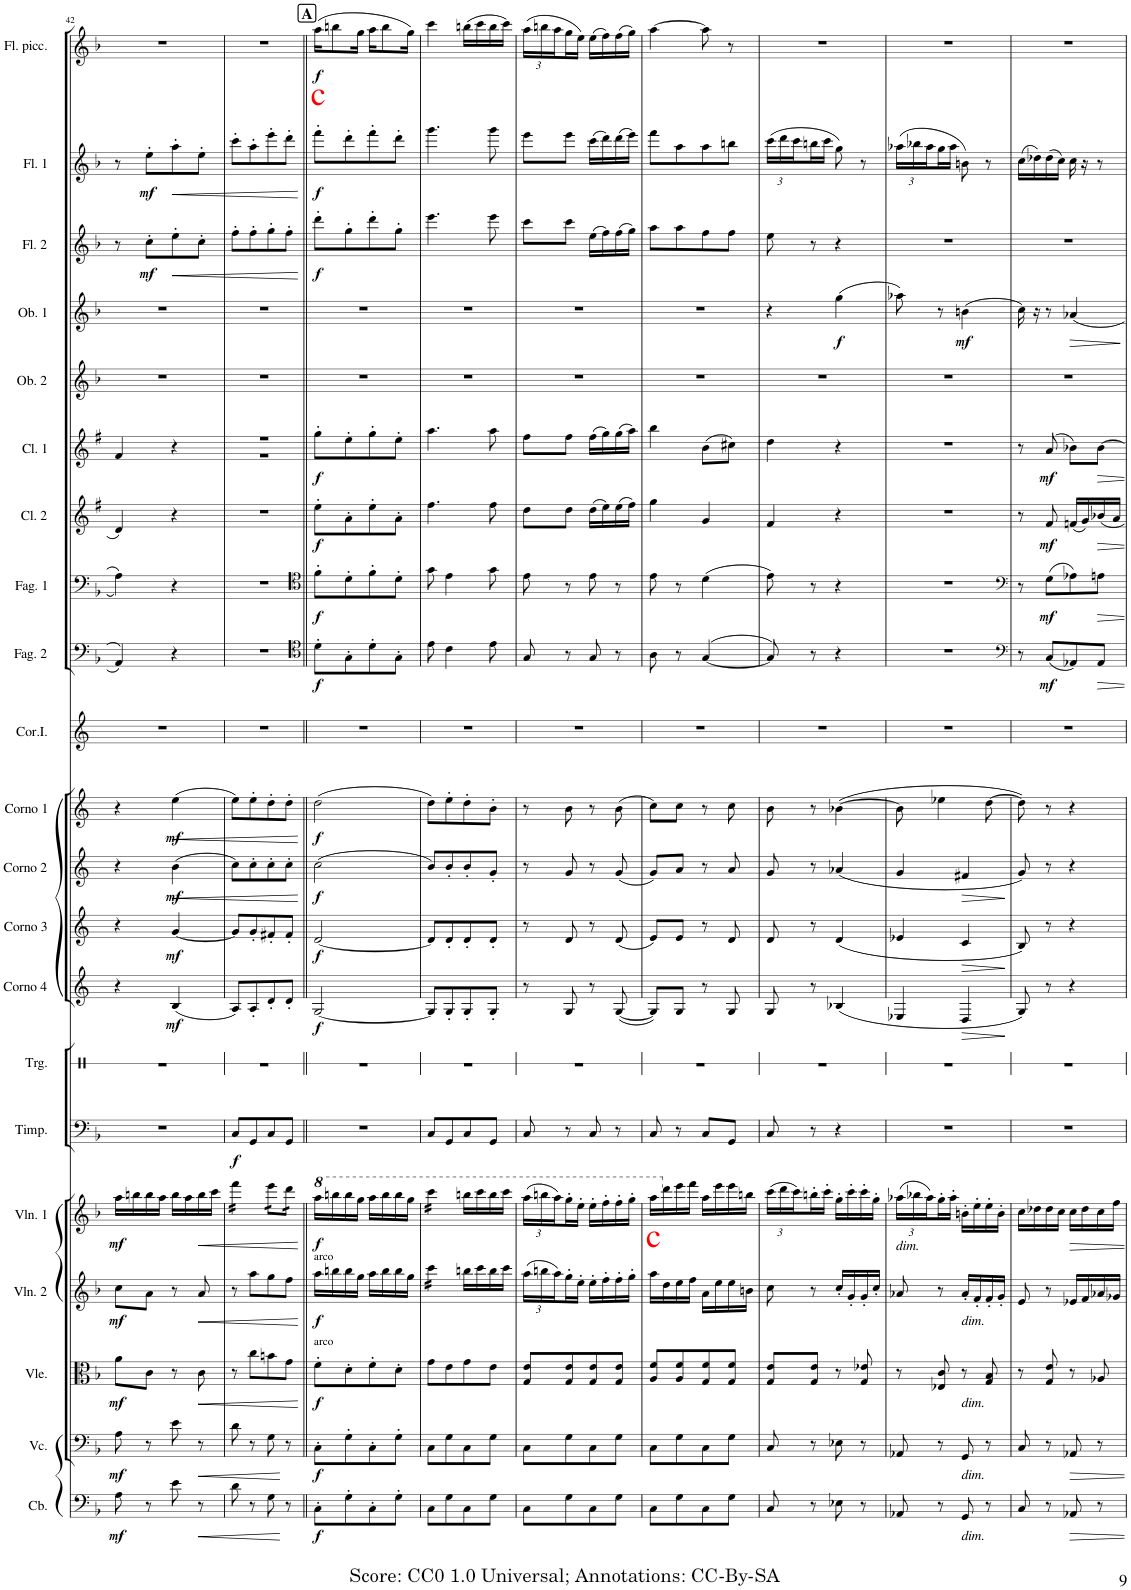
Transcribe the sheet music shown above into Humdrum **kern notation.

**kern	**dynam	**kern	**dynam	**kern	**dynam	**kern	**dynam	**kern	**text	**dynam	**kern	**dynam	**kern	**kern	**dynam	**kern	**dynam	**kern	**dynam	**kern	**dynam	**kern	**kern	**dynam	**kern	**dynam	**kern	**dynam	**kern	**dynam	**kern	**kern	**dynam	**kern	**dynam	**kern	**dynam	**kern	**text	**dynam
*part21	*part21	*part20	*part20	*part19	*part19	*part18	*part18	*part17	*part17	*part17	*part16	*part16	*part15	*part14	*part14	*part13	*part13	*part12	*part12	*part11	*part11	*part10	*part9	*part9	*part8	*part8	*part7	*part7	*part6	*part6	*part5	*part4	*part4	*part3	*part3	*part2	*part2	*part1	*part1	*part1
*staff21	*staff21	*staff20	*staff20	*staff19	*staff19	*staff18	*staff18	*staff17	*staff17	*staff17	*staff16	*staff16	*staff15	*staff14	*staff14	*staff13	*staff13	*staff12	*staff12	*staff11	*staff11	*staff10	*staff9	*staff9	*staff8	*staff8	*staff7	*staff7	*staff6	*staff6	*staff5	*staff4	*staff4	*staff3	*staff3	*staff2	*staff2	*staff1	*staff1	*staff1
*I"Contrabassi	*	*I"Violoncelli	*	*I"Viole	*	*I"Violini 2	*	*I"Violini  1	*	*	*I"Timpani	*	*I"Triangolo	*I"Corno in F 4	*	*I"Corno in F 3	*	*I"Corno in F 2	*	*I"Corno in F 1	*	*I"Corno Inglese	*I"Fagotto 2	*	*I"Fagotto 1	*	*I"Bb Clarinetto 2	*	*I"Bb Clarinetto 1	*	*I"Oboe 2	*I"Oboe 1	*	*I"Flauto 2	*	*I"Flauto 1	*	*I"Flauto Piccolo	*	*
*I'Cb.	*	*I'Vc.	*	*I'Vle.	*	*I'Vln. 2	*	*I'Vln. 1	*	*	*I'Timp.	*	*I'Trg.	*I'Corno 4	*	*I'Corno 3	*	*I'Corno 2	*	*I'Corno 1	*	*I'Cor.I.	*I'Fag. 2	*	*I'Fag. 1	*	*I'Cl. 2	*	*I'Cl. 1	*	*I'Ob. 2	*I'Ob. 1	*	*I'Fl. 2	*	*I'Fl. 1	*	*I'Fl. picc.	*	*
!!LO:PB:g=z
*clefF4	*	*clefF4	*	*clefC3	*	*clefG2	*	*clefG2	*	*	*clefF4	*	*clefX	*clefG2	*	*clefG2	*	*clefG2	*	*clefG2	*	*clefG2	*clefF4	*	*clefF4	*	*clefG2	*	*clefG2	*	*clefG2	*clefG2	*	*clefG2	*	*clefG2	*	*clefG2	*	*
*Trd7c12	*	*	*	*	*	*	*	*	*	*	*	*	*	*Trd4c7	*	*Trd4c7	*	*Trd4c7	*	*Trd4c7	*	*Trd4c7	*	*	*	*	*Trd1c2	*	*Trd1c2	*	*	*	*	*	*	*	*	*Trd-7c-12	*	*
*k[b-]	*	*k[b-]	*	*k[b-]	*	*k[b-]	*	*k[b-]	*	*	*k[b-]	*	*k[]	*k[]	*	*k[]	*	*k[]	*	*k[]	*	*k[]	*k[b-]	*	*k[b-]	*	*k[f#]	*	*k[f#]	*	*k[b-]	*k[b-]	*	*k[b-]	*	*k[b-]	*	*k[b-]	*	*
*M2/4	*	*M2/4	*	*M2/4	*	*M2/4	*	*M2/4	*	*	*M2/4	*	*M2/4	*M2/4	*	*M2/4	*	*M2/4	*	*M2/4	*	*M2/4	*M2/4	*	*M2/4	*	*M2/4	*	*M2/4	*	*M2/4	*M2/4	*	*M2/4	*	*M2/4	*	*M2/4	*	*
=42	=42	=42	=42	=42	=42	=42	=42	=42	=42	=42	=42	=42	=42	=42	=42	=42	=42	=42	=42	=42	=42	=42	=42	=42	=42	=42	=42	=42	=42	=42	=42	=42	=42	=42	=42	=42	=42	=42	=42	=42
!	!LO:DY:b	!	!LO:DY:b	!	!LO:DY:b	!	!LO:DY:b	!	!	!LO:DY:b	!	!	!	!	!	!	!	!	!	!	!	!	!	!	!	!	!	!	!	!	!	!	!	!	!	!	!	!	!	!
8A\	mf	8A\	mf	8a\L	mf	8cc\L	mf	16aa'\LL	.	mf	2r	.	2r	4r	.	4r	.	4r	.	4r	.	2r	4AA/	.	4A\	.	4d/	.	4f#/	.	2r	2r	.	8r	.	8r	.	2r	.	.
.	.	.	.	.	.	.	.	16bbn'\	.	.	.	.	.	.	.	.	.	.	.	.	.	.	.	.	.	.	.	.	.	.	.	.	.	.	.	.	.	.	.	.
!	!	!	!	!	!	!	!	!	!	!	!	!	!	!	!	!	!	!	!	!	!	!	!	!	!	!	!	!	!	!	!	!	!	!	!LO:DY:b	!	!LO:DY:b	!	!	!
8r	.	8r	.	8c\J	.	8a\J	.	16bb'\	.	.	.	.	.	.	.	.	.	.	.	.	.	.	.	.	.	.	.	.	.	.	.	.	.	8cc'\L	mf	8ee'\L	mf	.	.	.
.	.	.	.	.	.	.	.	16aa'\JJ	.	.	.	.	.	.	.	.	.	.	.	.	.	.	.	.	.	.	.	.	.	.	.	.	.	.	.	.	.	.	.	.
!	!	!	!	!	!	!	!	!	!	!	!	!	!	!	!LO:DY:b	!	!LO:DY:b	!	!LO:HP:b	!	!LO:HP:b	!	!	!	!	!	!	!	!	!	!	!	!	!	!LO:HP:b	!	!LO:HP:b	!	!	!
!	!	!	!	!	!	!	!	!	!	!	!	!	!	!	!	!	!	!	!LO:DY:n=1:b	!	!LO:DY:n=1:b	!	!	!	!	!	!	!	!	!	!	!	!	!	!	!	!	!	!	!
8e\	.	8e\	.	8r	.	8r	.	16bb'\LL	.	.	.	.	.	(<4B/	mf	[4g/	mf	(4b\	< mf	(4ee\	< mf	.	4r	.	4r	.	4r	.	4r	.	.	.	.	8ee'\	<	8aa'\	<	.	.	.
.	.	.	.	.	.	.	.	16aa'\	.	.	.	.	.	.	.	.	.	.	.	.	.	.	.	.	.	.	.	.	.	.	.	.	.	.	.	.	.	.	.	.
!	!LO:HP:b	!	!LO:HP:b	!	!LO:HP:b	!	!LO:HP:b	!	!	!LO:HP:b	!	!	!	!	!	!	!	!	!	!	!	!	!	!	!	!	!	!	!	!	!	!	!	!	!	!	!	!	!	!
8r	<	8r	<	8c\	<	8a/	<	16bb'\	.	<	.	.	.	.	.	.	.	.	.	.	.	.	.	.	.	.	.	.	.	.	.	.	.	8cc'\J	.	8ee'\J	.	.	.	.
.	.	.	.	.	.	.	.	16ccc'\JJ	.	.	.	.	.	.	.	.	.	.	.	.	.	.	.	.	.	.	.	.	.	.	.	.	.	.	.	.	.	.	.	.
=43	=43	=43	=43	=43	=43	=43	=43	=43	=43	=43	=43	=43	=43	=43	=43	=43	=43	=43	=43	=43	=43	=43	=43	=43	=43	=43	=43	=43	=43	=43	=43	=43	=43	=43	=43	=43	=43	=43	=43	=43
*	*	*	*	*	*	*	*	*	*	*	*	*	*	*	*	*	*	*	*	*	*	*	*	*	*	*	*	*	*^	*	*	*	*	*	*	*	*	*	*	*
!	!	!	!	!	!	!	!	!	!	!	!	!LO:DY:b	!	!	!	!	!	!	!	!	!	!	!	!	!	!	!	!	!	!	!	!	!	!	!	!	!	!	!	!	!
*	*	*	*	*	*	*	*	*tremolo	*	*	*	*	*	*	*	*	*	*	*	*	*	*	*	*	*	*	*	*	*	*	*	*	*	*	*	*	*	*	*	*	*
8d\	.	8d\	.	8r	.	8r	.	16fff\LL	.	.	8C/L	f	2r	8A/L)	.	8g/L]	.	8cc\L)	.	8ee\L)	.	2r	2r	.	2r	.	2r	.	2r	2r	.	2r	2r	.	8ff'\L	.	8ccc'\L	.	2r	.	.
.	.	.	.	.	.	.	.	16fff\	.	.	.	.	.	.	.	.	.	.	.	.	.	.	.	.	.	.	.	.	.	.	.	.	.	.	.	.	.	.	.	.	.
8r	.	8r	.	8cc\L	.	8aa\L	.	16fff\	.	.	8GG/	.	.	8A'/	.	8g'/	.	8cc'\	.	8ee'\	.	.	.	.	.	.	.	.	.	.	.	.	.	.	8ff'\	.	8aa'\	.	.	.	.
.	.	.	.	.	.	.	.	16fff\JJ	.	.	.	.	.	.	.	.	.	.	.	.	.	.	.	.	.	.	.	.	.	.	.	.	.	.	.	.	.	.	.	.	.
8G\	.	8G\	.	8bn\	.	8gg\	.	16eee\LL	.	.	8C/	.	.	8d'/	.	8f#X'/	.	8cc'\	.	8dd'\	.	.	.	.	.	.	.	.	.	.	.	.	.	.	8gg'\	.	8eee'\	.	.	.	.
.	.	.	.	.	.	.	.	16eee\	.	.	.	.	.	.	.	.	.	.	.	.	.	.	.	.	.	.	.	.	.	.	.	.	.	.	.	.	.	.	.	.	.
8r	[	8r	[	8g\J	.	8ff\J	.	16ddd\	.	.	8GG/J	.	.	8d'/J	.	8f#'/J	.	8cc'\J	.	8dd'\J	.	.	.	.	.	.	.	.	.	.	.	.	.	.	8ff'\J	.	8ddd'\J	.	.	.	.
.	.	.	.	.	.	.	.	16ddd\JJ	.	.	.	.	.	.	.	.	.	.	.	.	.	.	.	.	.	.	.	.	.	.	.	.	.	.	.	.	.	.	.	.	.
*	*	*	*	*	*	*	*	*Xtremolo	*	*	*	*	*	*	*	*	*	*	*	*	*	*	*	*	*	*	*	*	*	*	*	*	*	*	*	*	*	*	*	*	*
*	*	*	*	*	*	*	*	*	*	*	*	*	*	*	*	*	*	*	*	*	*	*	*	*	*	*	*	*	*v	*v	*	*	*	*	*	*	*	*	*	*	*
.	.	.	.	.	[	.	[	.	.	[	.	.	.	.	.	.	.	.	[	.	[	.	.	.	.	.	.	.	.	.	.	.	.	.	[	.	[	.	.	.
!!LO:REH:place=s1:a:B:cj:fs=14:t=A
=44||	=44||	=44||	=44||	=44||	=44||	=44||	=44||	=44||	=44||	=44||	=44||	=44||	=44||	=44||	=44||	=44||	=44||	=44||	=44||	=44||	=44||	=44||	=44||	=44||	=44||	=44||	=44||	=44||	=44||	=44||	=44||	=44||	=44||	=44||	=44||	=44||	=44||	=44||	=44||	=44||
*	*	*	*	*	*	*	*	*	*	*	*	*	*	*	*	*	*	*	*	*	*	*	*clefC4	*	*clefC4	*	*	*	*	*	*	*	*	*	*	*	*	*	*	*
*	*	*	*	*	*	*	*	*8va	*	*	*	*	*	*	*	*	*	*	*	*	*	*	*	*	*	*	*	*	*	*	*	*	*	*	*	*	*	*	*	*
!	!	!	!	!	!	!LO:TX:a:t=arco	!	!	!	!	!	!	!	!	!	!	!	!	!	!	!	!	!	!	!	!	!	!	!	!	!	!	!	!	!	!	!	!	!	!
!	!	!	!	!LO:TX:a:t=arco	!	!	!	!	!	!	!	!	!	!	!	!	!	!	!	!	!	!	!	!	!	!	!	!	!	!	!	!	!	!	!	!	!	!	!	!
!	!LO:DY:b	!	!LO:DY:b	!	!LO:DY:b	!	!LO:DY:b	!	!	!LO:DY:b	!	!	!	!	!LO:DY:b	!	!LO:DY:b	!	!LO:DY:b	!	!LO:DY:b	!	!	!LO:DY:b	!	!LO:DY:b	!	!LO:DY:b	!	!LO:DY:b	!	!	!	!	!LO:DY:b	!	!LO:DY:b	!	!LO:LY:b:color=#FF0000	!LO:DY:b
8C'\L	f	8C'\L	f	8f'\L	f	16aa\LL	f	16aaa\LL	.	f	2r	.	2r	[2G/	f	[2d/	f	(2cc\	f	(2dd\	f	2r	8d'\L	f	8f'\L	f	8ee'\L	f	8gg'\L	f	2r	2r	.	8ddd'\L	f	8fff'\L	f	(16aa\KL	c	f
.	.	.	.	.	.	16bbn\	.	16bbbn\	.	.	.	.	.	.	.	.	.	.	.	.	.	.	.	.	.	.	.	.	.	.	.	.	.	.	.	.	.	8bbn\	.	.
8G'\	.	8G'\	.	8d'\	.	16bb\	.	16bbb\	.	.	.	.	.	.	.	.	.	.	.	.	.	.	8G'\	.	8d'\	.	8a'\	.	8ee'\	.	.	.	.	8gg'\	.	8ddd'\	.	.	.	.
.	.	.	.	.	.	16gg\JJ	.	16ggg\JJ	.	.	.	.	.	.	.	.	.	.	.	.	.	.	.	.	.	.	.	.	.	.	.	.	.	.	.	.	.	16gg\Jk	.	.
8C'\	.	8C'\	.	8f'\	.	16aa\LL	.	16aaa\LL	.	.	.	.	.	.	.	.	.	.	.	.	.	.	8d'\	.	8f'\	.	8ee'\	.	8gg'\	.	.	.	.	8ddd'\	.	8fff'\	.	16aa\KL	.	.
.	.	.	.	.	.	16bb\	.	16bbb\	.	.	.	.	.	.	.	.	.	.	.	.	.	.	.	.	.	.	.	.	.	.	.	.	.	.	.	.	.	8bb\	.	.
8G'\J	.	8G'\J	.	8d'\J	.	16bb\	.	16bbb\	.	.	.	.	.	.	.	.	.	.	.	.	.	.	8G'\J	.	8d'\J	.	8a'\J	.	8ee'\J	.	.	.	.	8gg'\J	.	8ddd'\J	.	.	.	.
.	.	.	.	.	.	16gg\JJ	.	16ggg\JJ	.	.	.	.	.	.	.	.	.	.	.	.	.	.	.	.	.	.	.	.	.	.	.	.	.	.	.	.	.	16gg\Jk)	.	.
=45	=45	=45	=45	=45	=45	=45	=45	=45	=45	=45	=45	=45	=45	=45	=45	=45	=45	=45	=45	=45	=45	=45	=45	=45	=45	=45	=45	=45	=45	=45	=45	=45	=45	=45	=45	=45	=45	=45	=45	=45
*	*	*	*	*	*	*tremolo	*	*	*	*	*	*	*	*	*	*	*	*	*	*	*	*	*	*	*	*	*	*	*	*	*	*	*	*	*	*	*	*	*	*
*	*	*	*	*	*	*	*	*tremolo	*	*	*	*	*	*	*	*	*	*	*	*	*	*	*	*	*	*	*	*	*	*	*	*	*	*	*	*	*	*	*	*
8C\L	.	8C\L	.	8g\L	.	16ccc\LL	.	16cccc\LL	.	.	8C/L	.	2r	8G/L]	.	8d/L]	.	8b/L)	.	8dd\L)	.	2r	8e\	.	8g\	.	4.ff#\	.	4.aa\	.	2r	2r	.	4.eee\	.	4.ggg\	.	4ccc\	.	.
.	.	.	.	.	.	16ccc\	.	16cccc\	.	.	.	.	.	.	.	.	.	.	.	.	.	.	.	.	.	.	.	.	.	.	.	.	.	.	.	.	.	.	.	.
8G\	.	8G\	.	8e\	.	16ccc\	.	16cccc\	.	.	8GG/	.	.	8G'/	.	8d'/	.	8b'/	.	8ee'\	.	.	4c\	.	4e\	.	.	.	.	.	.	.	.	.	.	.	.	.	.	.
.	.	.	.	.	.	16ccc\JJ	.	16cccc\JJ	.	.	.	.	.	.	.	.	.	.	.	.	.	.	.	.	.	.	.	.	.	.	.	.	.	.	.	.	.	.	.	.
*	*	*	*	*	*	*	*	*Xtremolo	*	*	*	*	*	*	*	*	*	*	*	*	*	*	*	*	*	*	*	*	*	*	*	*	*	*	*	*	*	*	*	*
*	*	*	*	*	*	*Xtremolo	*	*	*	*	*	*	*	*	*	*	*	*	*	*	*	*	*	*	*	*	*	*	*	*	*	*	*	*	*	*	*	*	*	*
8C\	.	8C\	.	8g\	.	16bbn\LL	.	16bbbn\LL	.	.	8C/	.	.	8G'/	.	8d'/	.	8b'/	.	8dd'\	.	.	.	.	.	.	.	.	.	.	.	.	.	.	.	.	.	(16bbn\LL	.	.
.	.	.	.	.	.	16ccc\	.	16cccc\	.	.	.	.	.	.	.	.	.	.	.	.	.	.	.	.	.	.	.	.	.	.	.	.	.	.	.	.	.	16ccc\	.	.
8G\J	.	8G\J	.	8e\J	.	16bb\	.	16bbb\	.	.	8GG/J	.	.	8G'/J	.	8d'/J	.	8g'/J	.	8b'\J	.	.	8e\	.	8g\	.	8ff#\	.	8aa\	.	.	.	.	8eee\	.	8ggg\	.	16bb\	.	.
.	.	.	.	.	.	16ccc\JJ	.	16cccc\JJ	.	.	.	.	.	.	.	.	.	.	.	.	.	.	.	.	.	.	.	.	.	.	.	.	.	.	.	.	.	16ccc\JJ)	.	.
=46	=46	=46	=46	=46	=46	=46	=46	=46	=46	=46	=46	=46	=46	=46	=46	=46	=46	=46	=46	=46	=46	=46	=46	=46	=46	=46	=46	=46	=46	=46	=46	=46	=46	=46	=46	=46	=46	=46	=46	=46
*	*	*	*	*	*	*Xbrackettup	*	*Xbrackettup	*	*	*	*	*	*	*	*	*	*	*	*	*	*	*	*	*	*	*	*	*	*	*	*	*	*	*	*	*	*Xbrackettup	*	*
8C\L	.	8C\L	.	8G/ 8e/L	.	(24aa\LL	.	(24aaa\LL	.	.	8C/	.	2r	8r	.	8r	.	8r	.	8r	.	2r	8G/	.	8e\	.	8dd\L	.	8ff#\L	.	2r	2r	.	8ccc\L	.	8eee\L	.	(24aa\LL	.	.
.	.	.	.	.	.	24bbn\	.	24bbbn\	.	.	.	.	.	.	.	.	.	.	.	.	.	.	.	.	.	.	.	.	.	.	.	.	.	.	.	.	.	24bbn\	.	.
.	.	.	.	.	.	24aa\)	.	24aaa\)	.	.	.	.	.	.	.	.	.	.	.	.	.	.	.	.	.	.	.	.	.	.	.	.	.	.	.	.	.	24aa\	.	.
8G\	.	8G\	.	8G/ 8e/	.	16gg'\	.	16ggg'\	.	.	8r	.	.	8G/	.	8d/	.	8g/	.	8b\	.	.	8r	.	8r	.	8dd\J	.	8ff#\J	.	.	.	.	8ccc\J	.	8eee\J	.	16gg\	.	.
.	.	.	.	.	.	16ee'\JJ	.	16eee'\JJ	.	.	.	.	.	.	.	.	.	.	.	.	.	.	.	.	.	.	.	.	.	.	.	.	.	.	.	.	.	16ee\JJ)	.	.
8C\	.	8C\	.	8G/ 8e/	.	16ee'\LL	.	16eee'\LL	.	.	8C/	.	.	8r	.	8r	.	8r	.	8r	.	.	8G/	.	8e\	.	(16dd\LL	.	(16ff#\LL	.	.	.	.	(16ee\LL	.	(16ccc\LL	.	(16ee\LL	.	.
.	.	.	.	.	.	16ff'\	.	16fff'\	.	.	.	.	.	.	.	.	.	.	.	.	.	.	.	.	.	.	16ee\)	.	16gg\)	.	.	.	.	16ff\)	.	16ddd\)	.	16ff\)	.	.
8G\J	.	8G\J	.	8G/ 8e/J	.	16ff'\	.	16fff'\	.	.	8r	.	.	([8G/	.	(8d/	.	(8g/	.	(8b\	.	.	8r	.	8r	.	(16ee\	.	(16gg\	.	.	.	.	(16ff\	.	(16ddd\	.	(16ff\	.	.
.	.	.	.	.	.	16gg'\JJ	.	16ggg'\JJ	.	.	.	.	.	.	.	.	.	.	.	.	.	.	.	.	.	.	16ff#\JJ)	.	16aa\JJ)	.	.	.	.	16gg\JJ)	.	16eee\JJ)	.	16gg\JJ)	.	.
=47	=47	=47	=47	=47	=47	=47	=47	=47	=47	=47	=47	=47	=47	=47	=47	=47	=47	=47	=47	=47	=47	=47	=47	=47	=47	=47	=47	=47	=47	=47	=47	=47	=47	=47	=47	=47	=47	=47	=47	=47
!	!	!	!	!	!	!	!	!	!LO:LY:b:color=#FF0000	!	!	!	!	!	!	!	!	!	!	!	!	!	!	!	!	!	!	!	!	!	!	!	!	!	!	!	!	!	!	!
8C\L	.	8C\L	.	8A/ 8f/L	.	16aa\LL	.	16aaa\LL	c	.	8C/	.	2r	8G/L])	.	8e/L)	.	8g/L)	.	8cc\L)	.	2r	8A\	.	8e\	.	4gg\	.	4bb\	.	2r	2r	.	8aa\L	.	8fff\L	.	[4aa\	.	.
*	*	*	*	*	*	*	*	*X8va	*	*	*	*	*	*	*	*	*	*	*	*	*	*	*	*	*	*	*	*	*	*	*	*	*	*	*	*	*	*	*	*
.	.	.	.	.	.	16dd\	.	16ddd\	.	.	.	.	.	.	.	.	.	.	.	.	.	.	.	.	.	.	.	.	.	.	.	.	.	.	.	.	.	.	.	.
8G\	.	8G\	.	8A/ 8f/	.	16ee\	.	16eee\	.	.	8r	.	.	8G/J	.	8e/J	.	8a/J	.	8cc\J	.	.	8r	.	8r	.	.	.	.	.	.	.	.	8aa\	.	8aa\	.	.	.	.
.	.	.	.	.	.	16ff\JJ	.	16fff\JJ	.	.	.	.	.	.	.	.	.	.	.	.	.	.	.	.	.	.	.	.	.	.	.	.	.	.	.	.	.	.	.	.
8C\	.	8C\	.	8G/ 8f/	.	16a\LL	.	16aa\LL	.	.	8C/L	.	.	8r	.	8r	.	8r	.	8r	.	.	(>[4G/	.	(>4d\	.	4g/	.	(8b\L	.	.	.	.	8ff\	.	8aa\	.	8aa\]	.	.
.	.	.	.	.	.	16ee\	.	16eee\	.	.	.	.	.	.	.	.	.	.	.	.	.	.	.	.	.	.	.	.	.	.	.	.	.	.	.	.	.	.	.	.
8G\J	.	8G\J	.	8G/ 8f/J	.	16ee\	.	16eee\	.	.	8GG/J	.	.	8G/	.	8d/	.	8a/	.	8cc\	.	.	.	.	.	.	.	.	8cc#X\J)	.	.	.	.	8ff\J	.	8bbn\J	.	8r	.	.
.	.	.	.	.	.	16bn\JJ	.	16bbn\JJ	.	.	.	.	.	.	.	.	.	.	.	.	.	.	.	.	.	.	.	.	.	.	.	.	.	.	.	.	.	.	.	.
=48	=48	=48	=48	=48	=48	=48	=48	=48	=48	=48	=48	=48	=48	=48	=48	=48	=48	=48	=48	=48	=48	=48	=48	=48	=48	=48	=48	=48	=48	=48	=48	=48	=48	=48	=48	=48	=48	=48	=48	=48
*	*	*	*	*	*	*	*	*	*	*	*	*	*	*	*	*	*	*	*	*	*	*	*	*	*	*	*	*	*	*	*	*	*	*	*	*Xbrackettup	*	*	*	*
8C/	.	8C/	.	8G/ 8e/L	.	8cc\	.	(24ccc\LL	.	.	8C/	.	2r	8G/	.	8d/	.	8g/	.	8b\	.	2r	8G/])	.	8e\)	.	4f#/	.	4dd\	.	2r	4r	.	8ee\	.	(24ccc\LL	.	2r	.	.
.	.	.	.	.	.	.	.	24ddd\	.	.	.	.	.	.	.	.	.	.	.	.	.	.	.	.	.	.	.	.	.	.	.	.	.	.	.	24ddd\	.	.	.	.
.	.	.	.	.	.	.	.	24ccc\)	.	.	.	.	.	.	.	.	.	.	.	.	.	.	.	.	.	.	.	.	.	.	.	.	.	.	.	24ccc\	.	.	.	.
8r	.	8r	.	8G/ 8e/J	.	8r	.	16bbn'\	.	.	8r	.	.	8r	.	8r	.	8r	.	8r	.	.	8r	.	8r	.	.	.	.	.	.	.	.	8r	.	16bbn\	.	.	.	.
.	.	.	.	.	.	.	.	16ccc'\JJ	.	.	.	.	.	.	.	.	.	.	.	.	.	.	.	.	.	.	.	.	.	.	.	.	.	.	.	16ccc\JJ	.	.	.	.
!	!	!	!	!	!	!	!	!	!	!	!	!	!	!	!	!	!	!	!	!	!	!	!	!	!	!	!	!	!	!	!	!	!LO:DY:b	!	!	!	!	!	!	!
8E-X\	.	8E-X\	.	8r	.	16cc'/LL	.	16gg'\LL	.	.	4r	.	.	(4B-X/	.	(4d/	.	(<4a-X/	.	([4b-X\	.	.	4r	.	4r	.	4r	.	4r	.	.	(4gg\	f	4r	.	8gg\)	.	.	.	.
.	.	.	.	.	.	16g'/	.	16ccc'\	.	.	.	.	.	.	.	.	.	.	.	.	.	.	.	.	.	.	.	.	.	.	.	.	.	.	.	.	.	.	.	.
8r	.	8r	.	8G/ 8e-X/	.	16g'/	.	16ccc'\	.	.	.	.	.	.	.	.	.	.	.	.	.	.	.	.	.	.	.	.	.	.	.	.	.	.	.	8r	.	.	.	.
.	.	.	.	.	.	16cc'/JJ	.	16gg'\JJ	.	.	.	.	.	.	.	.	.	.	.	.	.	.	.	.	.	.	.	.	.	.	.	.	.	.	.	.	.	.	.	.
=49	=49	=49	=49	=49	=49	=49	=49	=49	=49	=49	=49	=49	=49	=49	=49	=49	=49	=49	=49	=49	=49	=49	=49	=49	=49	=49	=49	=49	=49	=49	=49	=49	=49	=49	=49	=49	=49	=49	=49	=49
!	!	!	!	!	!	!	!	!LO:TX:b:i:t=dim.	!	!	!	!	!	!	!	!	!	!	!	!	!	!	!	!	!	!	!	!	!	!	!	!	!	!	!	!	!	!	!	!
8AA-X/	.	8AA-X/	.	8r	.	8a-X/	.	(24aa-X\LL	.	.	2r	.	2r	4E-X/	.	4e-X/	.	4g/	.	8b-\]	.	2r	2r	.	2r	.	2r	.	2r	.	2r	8aa-X\)	.	2r	.	(24aa-X\LL	.	2r	.	.
.	.	.	.	.	.	.	.	24bb-X\	.	.	.	.	.	.	.	.	.	.	.	.	.	.	.	.	.	.	.	.	.	.	.	.	.	.	.	24bb-X\	.	.	.	.
.	.	.	.	.	.	.	.	24aa-\)	.	.	.	.	.	.	.	.	.	.	.	.	.	.	.	.	.	.	.	.	.	.	.	.	.	.	.	24aa-\	.	.	.	.
8r	.	8r	.	8E-X/ 8c/	.	8r	.	16gg'\	.	.	.	.	.	.	.	.	.	.	.	4ee-X\	.	.	.	.	.	.	.	.	.	.	.	8r	.	.	.	16gg\	.	.	.	.
.	.	.	.	.	.	.	.	16aa-'\JJ	.	.	.	.	.	.	.	.	.	.	.	.	.	.	.	.	.	.	.	.	.	.	.	.	.	.	.	16aa-\JJ	.	.	.	.
!	!	!	!	!	!	!LO:TX:b:i:t=dim.	!	!	!	!	!	!	!	!	!	!	!	!	!	!	!	!	!	!	!	!	!	!	!	!	!	!	!	!	!	!	!	!	!	!
!	!	!	!	!LO:TX:b:i:t=dim.	!	!	!	!	!	!	!	!	!	!	!	!	!	!	!	!	!	!	!	!	!	!	!	!	!	!	!	!	!	!	!	!	!	!	!	!
!	!	!LO:TX:b:i:t=dim.	!	!	!	!	!	!	!	!	!	!	!	!	!	!	!	!	!	!	!	!	!	!	!	!	!	!	!	!	!	!	!	!	!	!	!	!	!	!
!LO:TX:b:i:t=dim.	!	!	!	!	!	!	!	!	!	!	!	!	!	!	!	!	!	!	!	!	!	!	!	!	!	!	!	!	!	!	!	!	!	!	!	!	!	!	!	!
!	!	!	!	!	!	!	!	!	!	!	!	!	!	!	!LO:HP:b	!	!LO:HP:b	!	!LO:HP:b	!	!	!	!	!	!	!	!	!	!	!	!	!	!LO:DY:b	!	!	!	!	!	!	!
8GG/	.	8GG/	.	8r	.	16a-'/LL	.	16bn'\LL	.	.	.	.	.	4D/	>	4c/	>	4f#X/	>	.	.	.	.	.	.	.	.	.	.	.	.	(4bn\	mf	.	.	8bn\)	.	.	.	.
.	.	.	.	.	.	16f'/	.	16ee'\	.	.	.	.	.	.	.	.	.	.	.	.	.	.	.	.	.	.	.	.	.	.	.	.	.	.	.	.	.	.	.	.
8r	.	8r	.	8G/ 8B-/	.	16f'/	.	16ee'\	.	.	.	.	.	.	.	.	.	.	.	[8dd\	.	.	.	.	.	.	.	.	.	.	.	.	.	.	.	8r	.	.	.	.
.	.	.	.	.	.	16g'/JJ	.	16b'\JJ	.	.	.	.	.	.	.	.	.	.	.	.	.	.	.	.	.	.	.	.	.	.	.	.	.	.	.	.	.	.	.	.
.	.	.	.	.	.	.	.	.	.	.	.	.	.	.	]	.	]	.	]	.	.	.	.	.	.	.	.	.	.	.	.	.	.	.	.	.	.	.	.	.
=50	=50	=50	=50	=50	=50	=50	=50	=50	=50	=50	=50	=50	=50	=50	=50	=50	=50	=50	=50	=50	=50	=50	=50	=50	=50	=50	=50	=50	=50	=50	=50	=50	=50	=50	=50	=50	=50	=50	=50	=50
*	*	*	*	*	*	*	*	*	*	*	*	*	*	*	*	*	*	*	*	*	*	*	*clefF4	*	*clefF4	*	*	*	*	*	*	*	*	*	*	*	*	*	*	*
8C/	.	8C/	.	8r	.	8e/	.	16cc\LL	.	.	2r	.	2r	8G/)	.	8B/)	.	8g/)	.	8dd\])	.	2r	8r	.	8r	.	8r	.	8r	.	2r	16cc\)	.	2r	.	(16cc\LL	.	2r	.	.
.	.	.	.	.	.	.	.	16dd-X\	.	.	.	.	.	.	.	.	.	.	.	.	.	.	.	.	.	.	.	.	.	.	.	16r	.	.	.	16dd-X\)	.	.	.	.
!	!	!	!	!	!	!	!	!	!	!	!	!	!	!	!	!	!	!	!	!	!	!	!	!LO:DY:b	!	!LO:DY:b	!	!LO:DY:b	!	!LO:DY:b	!	!	!	!	!	!	!	!	!	!
8r	.	8r	.	8G/ 8e/	.	8r	.	16dd-\	.	.	.	.	.	8r	.	8r	.	8r	.	8r	.	.	(8C/L	mf	(8G\L	mf	8f#/	mf	(8a/	mf	.	8r	.	.	.	(16dd-\	.	.	.	.
.	.	.	.	.	.	.	.	16cc\JJ	.	.	.	.	.	.	.	.	.	.	.	.	.	.	.	.	.	.	.	.	.	.	.	.	.	.	.	16cc\JJ)	.	.	.	.
!	!	!	!	!	!	!	!	!	!	!	!	!	!	!	!	!	!	!	!	!	!	!	!	!	!	!	!	!	!	!	!	!	!LO:HP:b	!	!	!	!	!	!	!
8AA-X/	.	8AA-X/	.	8r	.	16e-X/LL	.	16cc\LL	.	.	.	.	.	4r	.	4r	.	4r	.	4r	.	.	8AA-X/)	.	8A-X\)	.	(16fn/LL	.	8b-X\L)	.	.	4a-X/	>	.	.	16cc\	.	.	.	.
.	.	.	.	.	.	16f/	.	16dd-\	.	.	.	.	.	.	.	.	.	.	.	.	.	.	.	.	.	.	16g/)	.	.	.	.	.	.	.	.	16r	.	.	.	.
8r	.	8r	.	8A-X/	.	16a-X/	.	16cc\	.	.	.	.	.	.	.	.	.	.	.	.	.	.	8AA-/J	.	8An\J	.	16b-X/	.	[8b-\J	.	.	.	.	.	.	8r	.	.	.	.
.	.	.	.	.	.	16g-X/JJ	.	16ff\JJ	.	.	.	.	.	.	.	.	.	.	.	.	.	.	.	.	.	.	16a/JJ	.	.	.	.	.	.	.	.	.	.	.	.	.
.	.	.	.	.	.	.	.	.	.	.	.	.	.	.	.	.	.	.	.	.	.	.	.	.	.	.	.	.	.	.	.	.	]	.	.	.	.	.	.	.
=	=	=	=	=	=	=	=	=	=	=	=	=	=	=	=	=	=	=	=	=	=	=	=	=	=	=	=	=	=	=	=	=	=	=	=	=	=	=	=	=
*-	*-	*-	*-	*-	*-	*-	*-	*-	*-	*-	*-	*-	*-	*-	*-	*-	*-	*-	*-	*-	*-	*-	*-	*-	*-	*-	*-	*-	*-	*-	*-	*-	*-	*-	*-	*-	*-	*-	*-	*-
